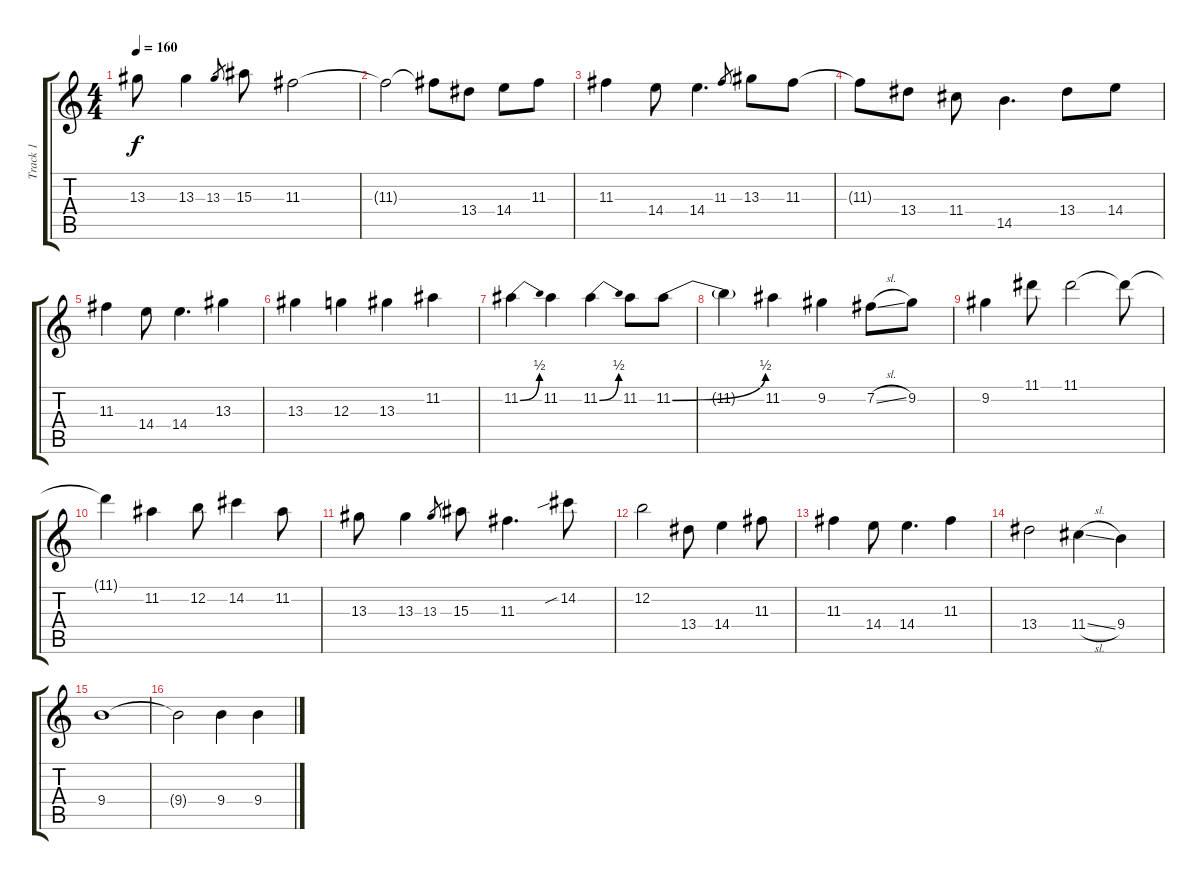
\track ("Track 1" "Track 1") {instrument overdrivenguitar}
\staff {score tabs}
\tuning (E4 B3 G3 D3 A2 E2) {hide}
\ts (4 4)
\tempo 160
\clef g2
\ks c
13.3.8{dy f} 13.3.4 13.3.8{gr} 15.3.8 11.3.2 |
11.3{t}.2 11.3{t}.8 13.4.8 14.4.8 11.3.8 |
11.3.4 14.4.8 14.4.4{d} 11.3.8{gr} 13.3.8 11.3.8 |
11.3{t}.8 13.4.8 11.4.8 14.5.4{d} 13.4.8 14.4.8 |
11.3.4 14.4.8 14.4.4{d} 13.3.4 |
13.3.4 12.3.4 13.3.4 11.2.4 |
11.2{be (bend 0 0 60 2)}.4 11.2.4 11.2{be (bend 0 0 60 2)}.4 11.2.8 11.2{be (bend 0 0 60 2)}.8 |
11.2{t}.4 11.2.4 9.2.4 7.2{sl}.8 9.2.8 |
9.2.4 11.1.8 11.1.2 11.1{t}.8 |
11.1{t}.4 11.2.4 12.2.8 14.2.4 11.2.8 |
13.3.8 13.3.4 13.3.8{gr} 15.3.8 11.3.4{d} 14.2{sib}.8 |
12.2.2 13.4.8 14.4.4 11.3.8 |
11.3.4 14.4.8 14.4.4{d} 11.3.4 |
13.4.2 11.4{sl}.4 9.4.4 |
9.4.1 |
9.4{t}.2 9.4.4 9.4.4
